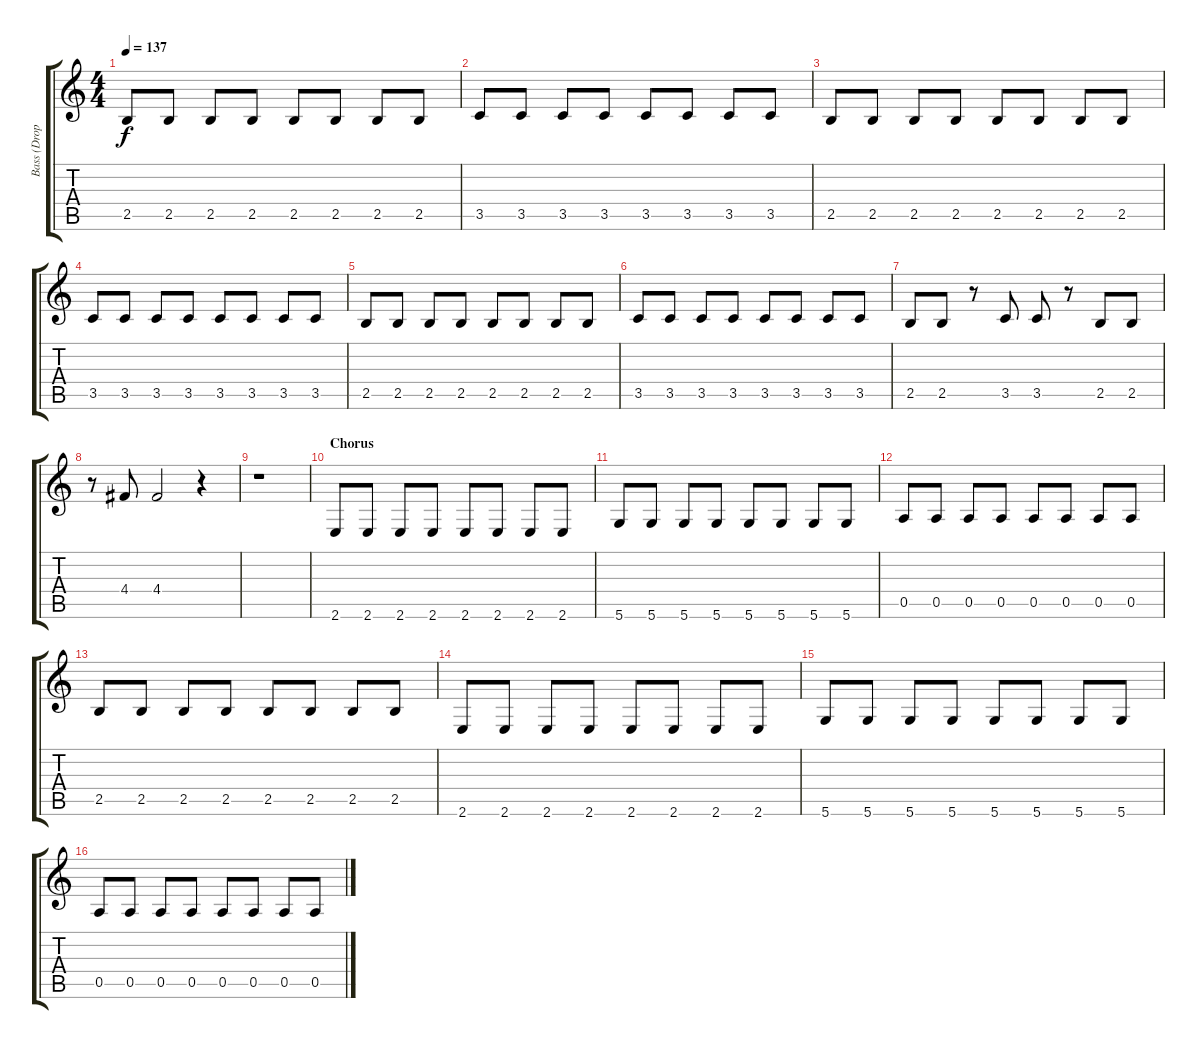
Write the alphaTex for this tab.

\track ("Bass (Dropped D)" "Bass (Drop") {instrument electricbasspick}
\staff {score tabs}
\tuning (E4 B3 G3 D3 A2 D2) {hide}
\ts (4 4)
\tempo 137
\clef g2
\ks c
2.5.8{dy f} 2.5.8 2.5.8 2.5.8 2.5.8 2.5.8 2.5.8 2.5.8 |
3.5.8 3.5.8 3.5.8 3.5.8 3.5.8 3.5.8 3.5.8 3.5.8 |
2.5.8 2.5.8 2.5.8 2.5.8 2.5.8 2.5.8 2.5.8 2.5.8 |
3.5.8 3.5.8 3.5.8 3.5.8 3.5.8 3.5.8 3.5.8 3.5.8 |
2.5.8 2.5.8 2.5.8 2.5.8 2.5.8 2.5.8 2.5.8 2.5.8 |
3.5.8 3.5.8 3.5.8 3.5.8 3.5.8 3.5.8 3.5.8 3.5.8 |
2.5.8 2.5.8 r.8 3.5.8 3.5.8 r.8 2.5.8 2.5.8 |
r.8 4.4.8 4.4.2 r.4 |
r.1 |
\section ("" "Chorus")
2.6.8 2.6.8 2.6.8 2.6.8 2.6.8 2.6.8 2.6.8 2.6.8 |
5.6.8 5.6.8 5.6.8 5.6.8 5.6.8 5.6.8 5.6.8 5.6.8 |
0.5.8 0.5.8 0.5.8 0.5.8 0.5.8 0.5.8 0.5.8 0.5.8 |
2.5.8 2.5.8 2.5.8 2.5.8 2.5.8 2.5.8 2.5.8 2.5.8 |
2.6.8 2.6.8 2.6.8 2.6.8 2.6.8 2.6.8 2.6.8 2.6.8 |
5.6.8 5.6.8 5.6.8 5.6.8 5.6.8 5.6.8 5.6.8 5.6.8 |
0.5.8 0.5.8 0.5.8 0.5.8 0.5.8 0.5.8 0.5.8 0.5.8
